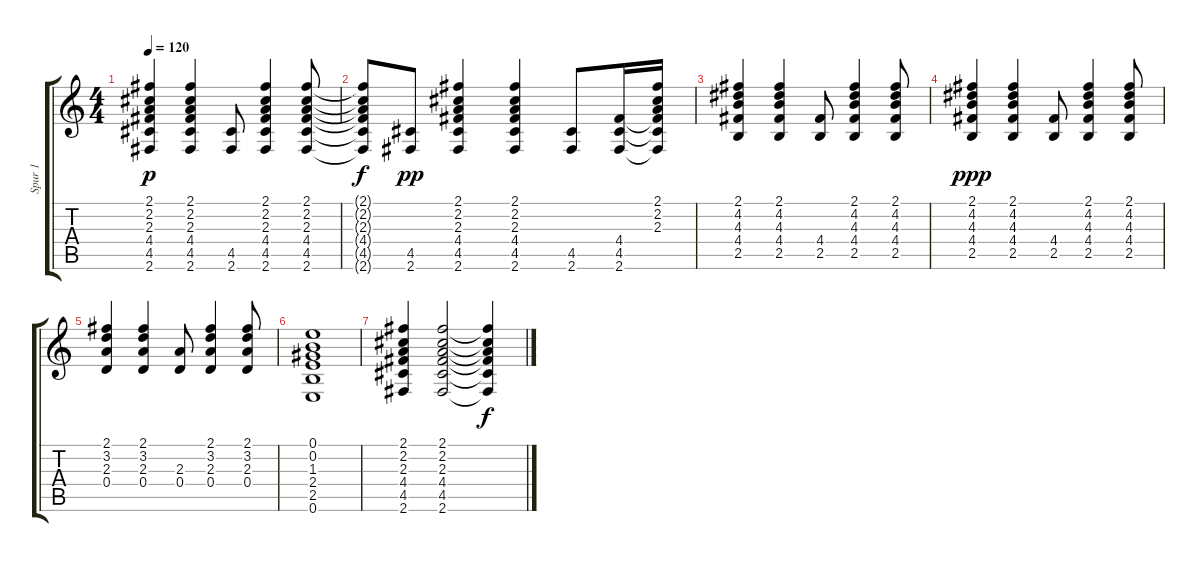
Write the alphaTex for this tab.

\track ("Spur 1" "Spur 1") {instrument acousticguitarsteel}
\staff {score tabs}
\tuning (E4 B3 G3 D3 A2 E2) {hide}
\ts (4 4)
\tempo 120
\clef g2
\ks c
(2.1 2.2 2.3 4.4 4.5 2.6).4{dy p} (2.1 2.2 2.3 4.4 4.5 2.6).4 (4.5 2.6).8 (2.1 2.2 2.3 4.4 4.5 2.6).4 (2.1 2.2 2.3 4.4 4.5 2.6).8 |
(2.1{t} 2.2{t} 2.3{t} 4.4{t} 4.5{t} 2.6{t}).8{dy f} (4.5 2.6).8{dy pp} (2.1 2.2 2.3 4.4 4.5 2.6).4 (2.1 2.2 2.3 4.4 4.5 2.6).4 (4.5 2.6).8 (4.4 4.5 2.6).16 (2.1 2.2 2.3 4.4{t} 4.5{t} 2.6{t}).16 |
(2.1 4.2 4.3 4.4 2.5).4 (2.1 4.2 4.3 4.4 2.5).4 (4.4 2.5).8 (2.1 4.2 4.3 4.4 2.5).4 (2.1 4.2 4.3 4.4 2.5).8 |
(2.1 4.2 4.3 4.4 2.5).4{dy ppp} (2.1 4.2 4.3 4.4 2.5).4 (4.4 2.5).8 (2.1 4.2 4.3 4.4 2.5).4 (2.1 4.2 4.3 4.4 2.5).8 |
(2.1 3.2 2.3 0.4).4 (2.1 3.2 2.3 0.4).4 (2.3 0.4).8 (2.1 3.2 2.3 0.4).4 (2.1 3.2 2.3 0.4).8 |
(0.1 0.2 1.3 2.4 2.5 0.6).1 |
(2.1 2.2 2.3 4.4 4.5 2.6).4 (2.1 2.2 2.3 4.4 4.5 2.6).2 (2.1{t} 2.2{t} 2.3{t} 4.4{t} 4.5{t} 2.6{t}).4{dy f}
